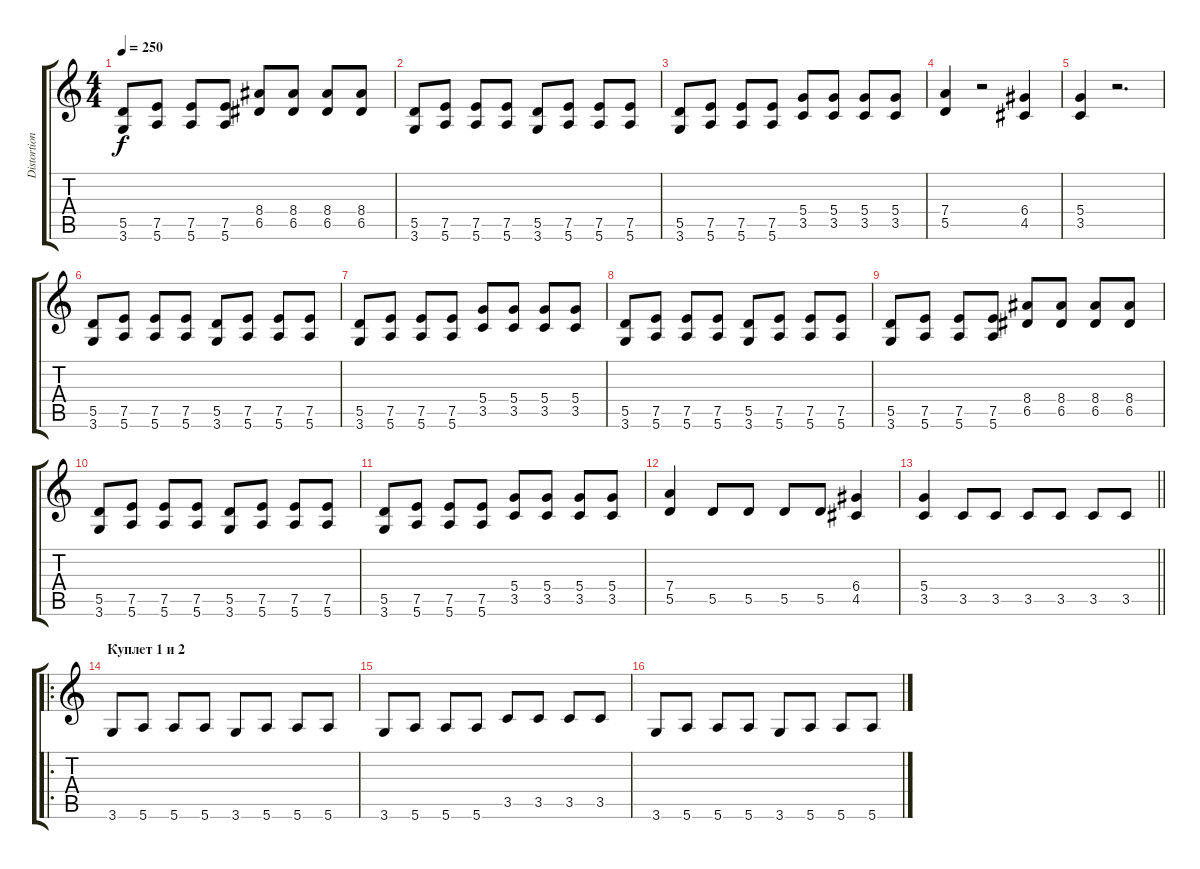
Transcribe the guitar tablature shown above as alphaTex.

\track ("Distortion" "Distortion") {instrument electricguitarclean}
\staff {score tabs}
\tuning (E4 B3 G3 D3 A2 E2) {hide}
\ts (4 4)
\tempo 250
\clef g2
\ks c
(5.5 3.6).8{dy f} (7.5 5.6).8 (7.5 5.6).8 (7.5 5.6).8 (8.4 6.5).8 (8.4 6.5).8 (8.4 6.5).8 (8.4 6.5).8 |
(5.5 3.6).8 (7.5 5.6).8 (7.5 5.6).8 (7.5 5.6).8 (5.5 3.6).8 (7.5 5.6).8 (7.5 5.6).8 (7.5 5.6).8 |
(5.5 3.6).8 (7.5 5.6).8 (7.5 5.6).8 (7.5 5.6).8 (5.4 3.5).8 (5.4 3.5).8 (5.4 3.5).8 (5.4 3.5).8 |
(7.4 5.5).4 r.2 (6.4 4.5).4 |
(5.4 3.5).4 r.2{d} |
(5.5 3.6).8 (7.5 5.6).8 (7.5 5.6).8 (7.5 5.6).8 (5.5 3.6).8 (7.5 5.6).8 (7.5 5.6).8 (7.5 5.6).8 |
(5.5 3.6).8 (7.5 5.6).8 (7.5 5.6).8 (7.5 5.6).8 (5.4 3.5).8 (5.4 3.5).8 (5.4 3.5).8 (5.4 3.5).8 |
(5.5 3.6).8 (7.5 5.6).8 (7.5 5.6).8 (7.5 5.6).8 (5.5 3.6).8 (7.5 5.6).8 (7.5 5.6).8 (7.5 5.6).8 |
(5.5 3.6).8 (7.5 5.6).8 (7.5 5.6).8 (7.5 5.6).8 (8.4 6.5).8 (8.4 6.5).8 (8.4 6.5).8 (8.4 6.5).8 |
(5.5 3.6).8 (7.5 5.6).8 (7.5 5.6).8 (7.5 5.6).8 (5.5 3.6).8 (7.5 5.6).8 (7.5 5.6).8 (7.5 5.6).8 |
(5.5 3.6).8 (7.5 5.6).8 (7.5 5.6).8 (7.5 5.6).8 (5.4 3.5).8 (5.4 3.5).8 (5.4 3.5).8 (5.4 3.5).8 |
(7.4 5.5).4 5.5.8 5.5.8 5.5.8 5.5.8 (6.4 4.5).4 |
\barLineRight lightlight
(5.4 3.5).4 3.5.8 3.5.8 3.5.8 3.5.8 3.5.8 3.5.8 |
\ro
\section ("" "Куплет 1 и 2")
3.6.8 5.6.8 5.6.8 5.6.8 3.6.8 5.6.8 5.6.8 5.6.8 |
3.6.8 5.6.8 5.6.8 5.6.8 3.5.8 3.5.8 3.5.8 3.5.8 |
3.6.8 5.6.8 5.6.8 5.6.8 3.6.8 5.6.8 5.6.8 5.6.8
